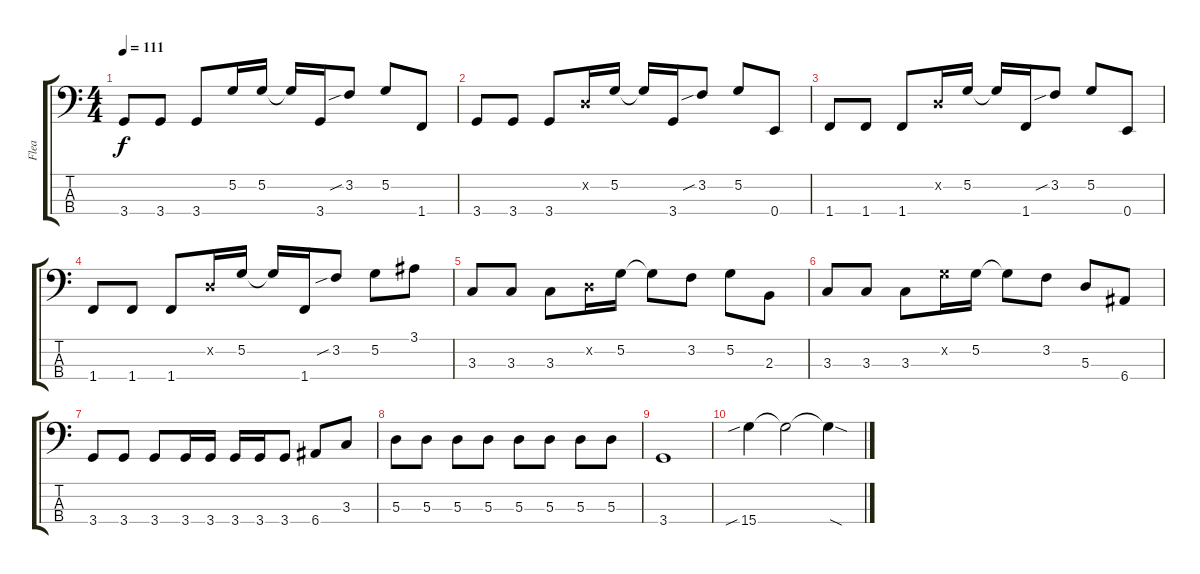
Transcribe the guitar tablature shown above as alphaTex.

\track ("Flea" "Flea") {instrument electricbassfinger}
\staff {score tabs}
\tuning (G2 D2 A1 E1) {hide}
\ts (4 4)
\tempo 111
\clef f4
\ks c
3.4.8{dy f} 3.4.8 3.4.8 5.2.16 5.2.16 5.2{t}.16 3.4.16 3.2{sib}.8 5.2.8 1.4.8 |
3.4.8 3.4.8 3.4.8 0.2{x}.16 5.2.16 5.2{t}.16 3.4.16 3.2{sib}.8 5.2.8 0.4.8 |
1.4.8 1.4.8 1.4.8 0.2{x}.16 5.2.16 5.2{t}.16 1.4.16 3.2{sib}.8 5.2.8 0.4.8 |
1.4.8 1.4.8 1.4.8 0.2{x}.16 5.2.16 5.2{t}.16 1.4.16 3.2{sib}.8 5.2.8 3.1.8 |
3.3.8 3.3.8 3.3.8 0.2{x}.16 5.2.16 5.2{t}.8 3.2.8 5.2.8 2.3.8 |
3.3.8 3.3.8 3.3.8 5.2{x}.16 5.2.16 5.2{t}.8 3.2.8 5.3.8 6.4.8 |
3.4.8 3.4.8 3.4.8 3.4.16 3.4.16 3.4.16 3.4.16 3.4.8 6.4.8 3.3.8 |
5.3.8 5.3.8 5.3.8 5.3.8 5.3.8 5.3.8 5.3.8 5.3.8 |
3.4.1 |
15.4{sib}.4 15.4{t}.2 15.4{sod t}.4
